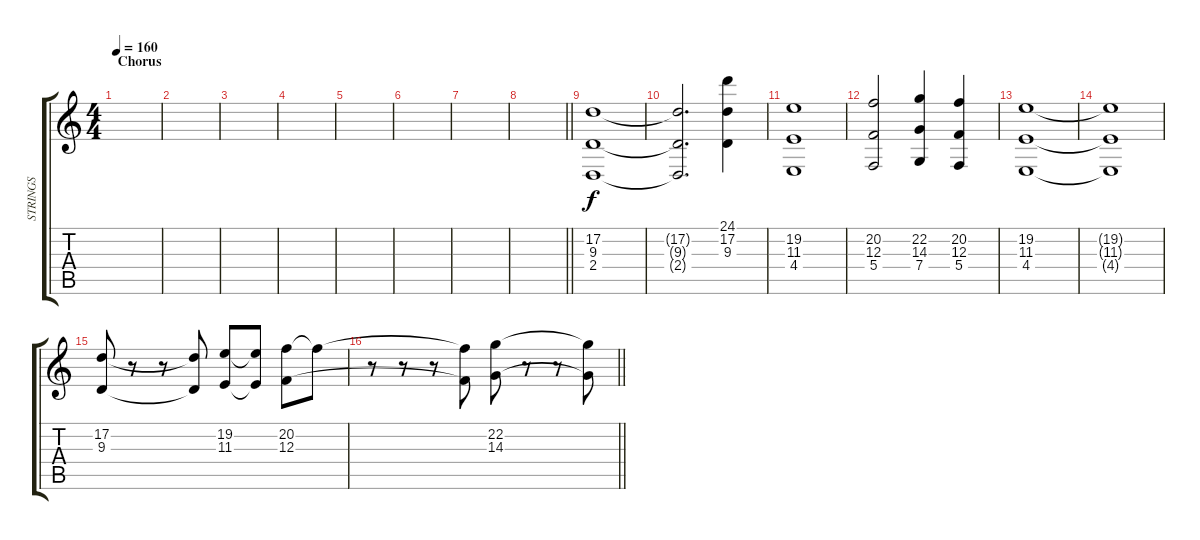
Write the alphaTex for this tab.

\track ("STRINGS" "STRINGS") {instrument stringensemble1}
\staff {score tabs}
\tuning (D4 A3 F3 C3 G2 D2) {hide}
\ts (4 4)
\section ("" "Chorus")
\tempo 160
\clef g2
\ks c
|
|
|
|
|
|
|
\barLineRight lightlight
|
(17.2 9.3 2.4).1 |
(17.2{t} 9.3{t} 2.4{t}).2{d} (24.1 17.2 9.3).4 |
(19.2 11.3 4.4).1 |
(20.2 12.3 5.4).2 (22.2 14.3 7.4).4 (20.2 12.3 5.4).4 |
(19.2 11.3 4.4).1 |
(19.2{t} 11.3{t} 4.4{t}).1 |
(17.2 9.3).8 r.8 r.8 (17.2{t} 9.3{t}).8 (19.2 11.3).8 (19.2{t} 11.3{t}).8 (20.2 12.3).8 20.2{t}.8 |
\barLineRight lightlight
r.8 r.8 r.8 (20.2{t} 12.3{t}).8 (22.2 14.3).8 r.8 r.8 (22.2{t} 14.3{t}).8
